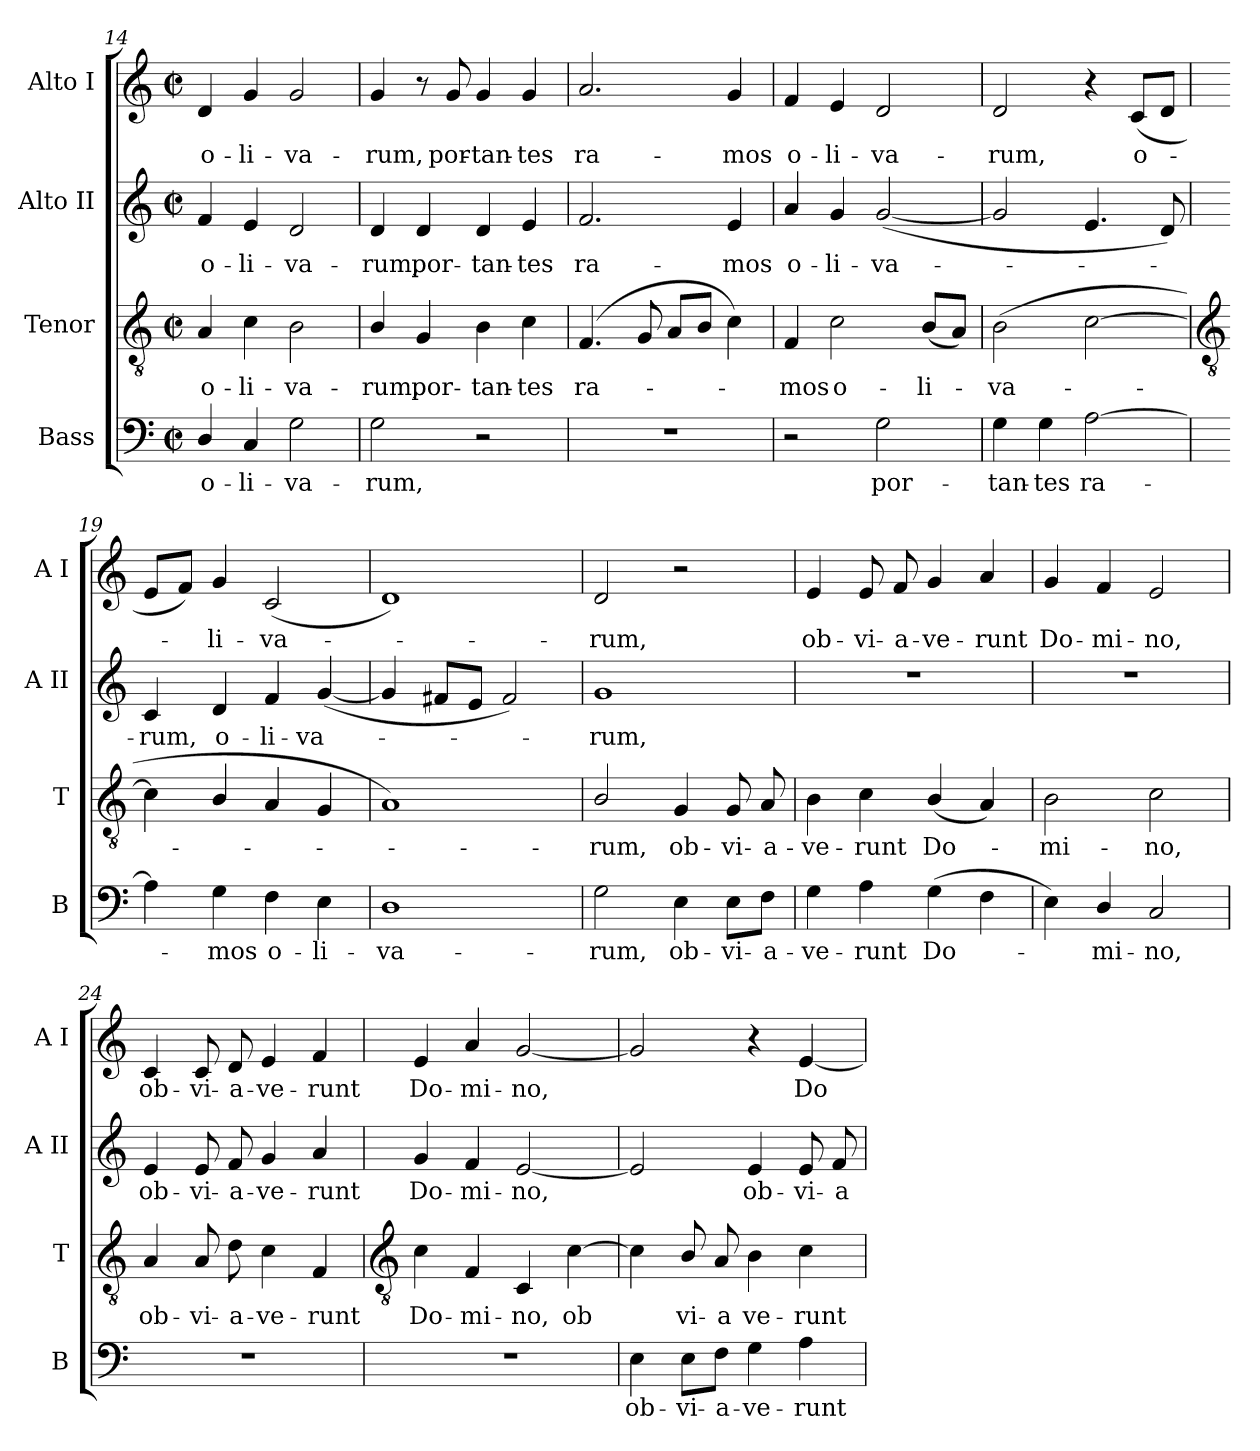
**kern	**text	**kern	**text	**kern	**text	**kern	**text
*part4	*part4	*part3	*part3	*part2	*part2	*part1	*part1
*staff4	*staff4	*staff3	*staff3	*staff2	*staff2	*staff1	*staff1
*I"Bass	*	*I"Tenor	*	*I"Alto II	*	*I"Alto I	*
*I'B	*	*I'T	*	*I'A II	*	*I'A I	*
*clefF4	*	*clefGv2	*	*clefG2	*	*clefG2	*
*k[]	*	*k[]	*	*k[]	*	*k[]	*
*C:	*	*C:	*	*C:	*	*C:	*
*M2/2	*	*M2/2	*	*M2/2	*	*M2/2	*
*met(c|)	*	*met(c|)	*	*met(c|)	*	*met(c|)	*
=14	=14	=14	=14	=14	=14	=14	=14
!	!LO:LY:b	!	!LO:LY:b	!	!LO:LY:b	!	!LO:LY:b
4D/	o-	4A	o-	4f	o-	4d	o-
!	!LO:LY:b	!	!LO:LY:b	!	!LO:LY:b	!	!LO:LY:b
4C	-li-	4c	-li-	4e	-li-	4g	-li-
!	!LO:LY:b	!	!LO:LY:b	!	!LO:LY:b	!	!LO:LY:b
2G	-va-	2B	-va-	2d	-va-	2g	-va-
=15	=15	=15	=15	=15	=15	=15	=15
!	!LO:LY:b	!	!LO:LY:b	!	!LO:LY:b	!	!LO:LY:b
2G	-rum,	4B/	-rum,	4d	-rum,	4g	-rum,
!	!	!	!LO:LY:b	!	!LO:LY:b	!	!
.	.	4G	por-	4d	por-	8r	.
!	!	!	!	!	!	!	!LO:LY:b
.	.	.	.	.	.	8g	por-
!	!	!	!LO:LY:b	!	!LO:LY:b	!	!LO:LY:b
2r	.	4B	-tan-	4d	-tan-	4g	-tan-
!	!	!	!LO:LY:b	!	!LO:LY:b	!	!LO:LY:b
.	.	4c	-tes	4e	-tes	4g	-tes
=16	=16	=16	=16	=16	=16	=16	=16
!	!	!	!LO:LY:b	!	!LO:LY:b	!	!LO:LY:b
1r	.	(<4.F	ra-	2.f	ra-	2.a	ra-
.	.	8G	.	.	.	.	.
.	.	8AL	.	.	.	.	.
.	.	8BJ	.	.	.	.	.
!	!	!	!	!	!LO:LY:b	!	!LO:LY:b
.	.	4c)	.	4e	-mos	4g	-mos
=17	=17	=17	=17	=17	=17	=17	=17
!	!	!	!LO:LY:b	!	!LO:LY:b	!	!LO:LY:b
2r	.	4F	mos	4a	o-	4f	o-
!	!	!	!LO:LY:b	!	!LO:LY:b	!	!LO:LY:b
.	.	2c	o-	4g	-li-	4e	-li-
!	!LO:LY:b	!	!	!	!LO:LY:b	!	!LO:LY:b
2G	por-	.	.	(<[2g	-va-	2d	-va-
!	!	!	!LO:LY:b	!	!	!	!
.	.	(<8BL	-li-	.	.	.	.
.	.	8AJ)	.	.	.	.	.
=18	=18	=18	=18	=18	=18	=18	=18
!	!LO:LY:b	!	!LO:LY:b	!	!	!	!LO:LY:b
4G	-tan-	(<2B	va-	2g]	.	2d	-rum,
!	!LO:LY:b	!	!	!	!	!	!
4G	-tes	.	.	.	.	.	.
!	!LO:LY:b	!	!	!	!	!	!
[2A	ra-	[2c	.	4.e	.	4r	.
!	!	!	!	!	!	!	!LO:LY:b
.	.	.	.	.	.	(<8cL	o-
.	.	.	.	8d)	.	8dJ	.
!!LO:LB:g=z
=19	=19	=19	=19	=19	=19	=19	=19
*	*	*clefGv2	*	*	*	*	*
!	!	!	!	!	!LO:LY:b	!	!
4A]	.	4c]	.	4c	rum,	8eL	.
.	.	.	.	.	.	8fJ)	.
!	!LO:LY:b	!	!	!	!LO:LY:b	!	!LO:LY:b
4G	mos	4B/	.	4d	o-	4g	li-
!	!LO:LY:b	!	!	!	!LO:LY:b	!	!LO:LY:b
4F	o-	4A	.	4f	-li-	(<2c	-va-
!	!LO:LY:b	!	!	!	!LO:LY:b	!	!
4E	-li-	4G	.	(<[4g	-va-	.	.
=20	=20	=20	=20	=20	=20	=20	=20
!	!LO:LY:b	!	!	!	!	!	!
1D	-va-	1A)	.	4g]	.	1d)	.
.	.	.	.	8f#XL	.	.	.
.	.	.	.	8eJ	.	.	.
.	.	.	.	2f#)	.	.	.
=21	=21	=21	=21	=21	=21	=21	=21
!	!LO:LY:b	!	!LO:LY:b	!	!LO:LY:b	!	!LO:LY:b
2G	-rum,	2B/	rum,	1g	rum,	2d	rum,
!	!LO:LY:b	!	!LO:LY:b	!	!	!	!
4E	ob-	4G	ob-	.	.	2r	.
!	!LO:LY:b	!	!LO:LY:b	!	!	!	!
8E\L	-vi-	8G	-vi-	.	.	.	.
!	!LO:LY:b	!	!LO:LY:b	!	!	!	!
8F\J	-a-	8A	-a-	.	.	.	.
=22	=22	=22	=22	=22	=22	=22	=22
!	!LO:LY:b	!	!LO:LY:b	!	!	!	!LO:LY:b
4G	-ve-	4B	-ve-	1r	.	4e	ob-
!	!LO:LY:b	!	!LO:LY:b	!	!	!	!LO:LY:b
4A	-runt	4c	-runt	.	.	8e	-vi-
!	!	!	!	!	!	!	!LO:LY:b
.	.	.	.	.	.	8f	-a-
!	!LO:LY:b	!	!LO:LY:b	!	!	!	!LO:LY:b
(>4G	Do-	(<4B/	Do-	.	.	4g	-ve-
!	!	!	!	!	!	!	!LO:LY:b
4F	.	4A)	.	.	.	4a	-runt
=23	=23	=23	=23	=23	=23	=23	=23
!	!	!	!LO:LY:b	!	!	!	!LO:LY:b
4E)	.	2B	mi-	1r	.	4g	Do-
!	!LO:LY:b	!	!	!	!	!	!LO:LY:b
4D/	mi-	.	.	.	.	4f	-mi-
!	!LO:LY:b	!	!LO:LY:b	!	!	!	!LO:LY:b
2C	-no,	2c	-no,	.	.	2e	-no,
=24	=24	=24	=24	=24	=24	=24	=24
!	!	!	!LO:LY:b	!	!LO:LY:b	!	!LO:LY:b
1r	.	4A	ob-	4e	ob-	4c	ob-
!	!	!	!LO:LY:b	!	!LO:LY:b	!	!LO:LY:b
.	.	8A	-vi-	8e	-vi-	8c	-vi-
!	!	!	!LO:LY:b	!	!LO:LY:b	!	!LO:LY:b
.	.	8d	-a-	8f	-a-	8d	-a-
!	!	!	!LO:LY:b	!	!LO:LY:b	!	!LO:LY:b
.	.	4c	-ve-	4g	-ve-	4e	-ve-
!	!	!	!LO:LY:b	!	!LO:LY:b	!	!LO:LY:b
.	.	4F	-runt	4a	-runt	4f	-runt
!!LO:LB:g=z
=25	=25	=25	=25	=25	=25	=25	=25
*	*	*clefGv2	*	*	*	*	*
!	!	!	!LO:LY:b	!	!LO:LY:b	!	!LO:LY:b
1r	.	4c	Do-	4g	Do-	4e	Do-
!	!	!	!LO:LY:b	!	!LO:LY:b	!	!LO:LY:b
.	.	4F	-mi-	4f	-mi-	4a	-mi-
!	!	!	!LO:LY:b	!	!LO:LY:b	!	!LO:LY:b
.	.	4C	-no,	[2e	-no,	[2g	-no,
!	!	!	!LO:LY:b	!	!	!	!
.	.	[4c	ob	.	.	.	.
=26	=26	=26	=26	=26	=26	=26	=26
!	!LO:LY:b	!	!	!	!	!	!
4E	ob-	4c]	.	2e]	.	2g]	.
!	!LO:LY:b	!	!LO:LY:b	!	!	!	!
8E\L	-vi-	8B/	vi-	.	.	.	.
!	!LO:LY:b	!	!LO:LY:b	!	!	!	!
8F\J	-a-	8A	-a	.	.	.	.
!	!LO:LY:b	!	!LO:LY:b	!	!LO:LY:b	!	!
4G	-ve-	4B	ve-	4e	ob-	4r	.
!	!LO:LY:b	!	!LO:LY:b	!	!LO:LY:b	!	!LO:LY:b
4A	-runt	4c	-runt	8e	-vi-	[4e	Do-
!	!	!	!	!	!LO:LY:b	!	!
.	.	.	.	8f	-a-	.	.
=	=	=	=	=	=	=	=
*-	*-	*-	*-	*-	*-	*-	*-
